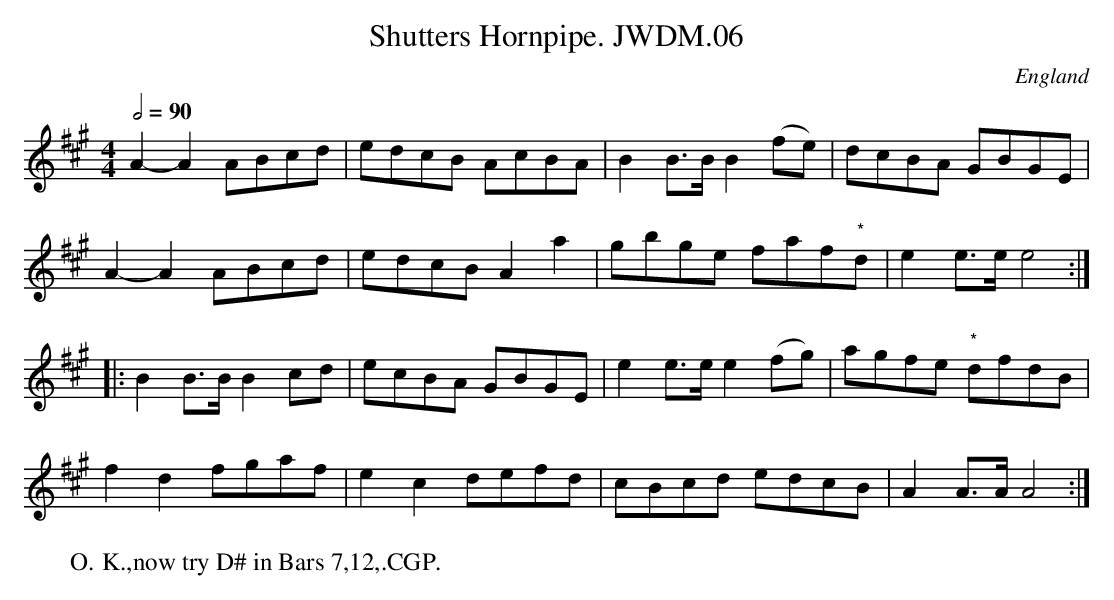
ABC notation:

X:1
T:Shutters Hornpipe. JWDM.06
M:4/4
L:1/8
Q:1/2=90
O:England
K:A major
A2-A2 ABcd|edcB  AcBA|B2B>B B2 (fe)|dcBA GBGE|!
A2-A2 ABcd|edcB A2 a2|gbge faf"*"d|e2e>ee4:|!
|:B2B>BB2 c-d|ecBA GBGE|e2e>ee2 (fg)|agfe "*"dfdB|!
f2d2 fgaf|e2c2 defd|cBcd edcB|A2A>A A4:|
W:O.K.,now try D# in Bars 7,12,.CGP.
